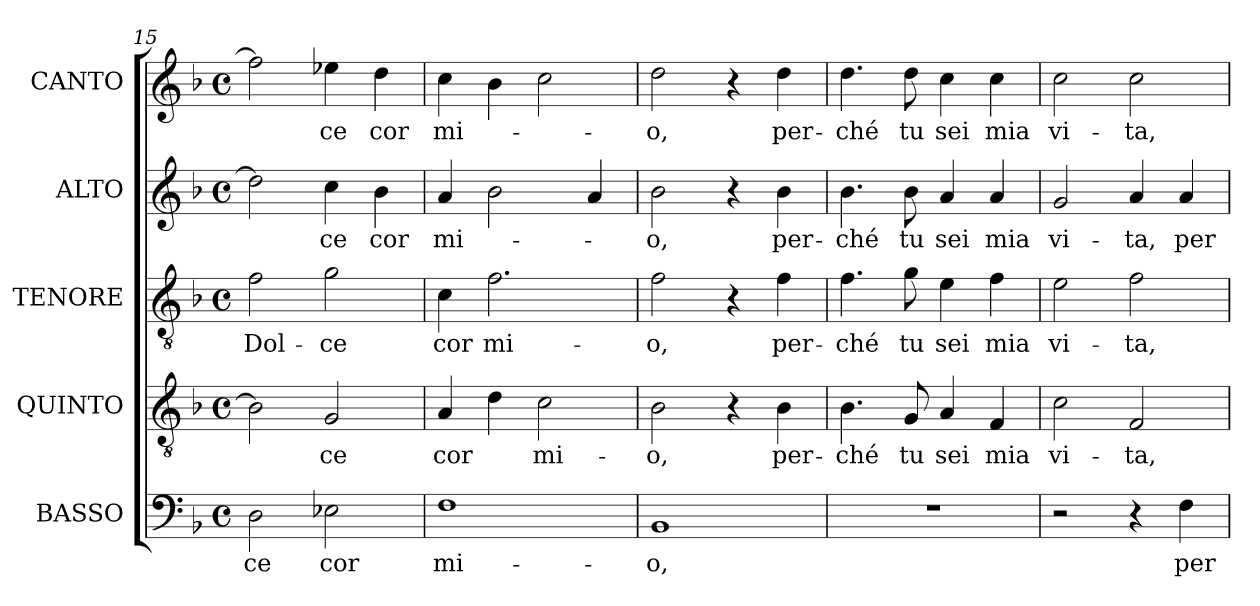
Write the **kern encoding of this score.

**kern	**text	**kern	**text	**kern	**text	**kern	**text	**kern	**text
*part5	*part5	*part4	*part4	*part3	*part3	*part2	*part2	*part1	*part1
*staff5	*staff5	*staff4	*staff4	*staff3	*staff3	*staff2	*staff2	*staff1	*staff1
*I"BASSO	*	*I"QUINTO	*	*I"TENORE	*	*I"ALTO	*	*I"CANTO	*
*I'B	*	*I'T	*	*	*	*	*	*	*
*clefF4	*	*clefGv2	*	*clefGv2	*	*clefG2	*	*clefG2	*
*	*	*ITrd7c12	*	*ITrd7c12	*	*	*	*	*
*k[b-]	*	*k[b-]	*	*k[b-]	*	*k[b-]	*	*k[b-]	*
*d:	*	*d:	*	*d:	*	*d:	*	*d:	*
*M4/4	*	*M4/4	*	*M4/4	*	*M4/4	*	*M4/4	*
*met(c)	*	*met(c)	*	*met(c)	*	*met(c)	*	*met(c)	*
=15	=15	=15	=15	=15	=15	=15	=15	=15	=15
!	!LO:LY:b:color=#000000	!	!	!	!	!	!	!	!
!	!	!	!	!	!LO:LY:b:color=#000000	!	!	!	!
2Di\	-ce	2BB-i\]	.	2Fi\	Dol-	2ddi\]	.	2ffi\]	.
!	!LO:LY:b:color=#000000	!	!	!	!	!	!	!	!
!	!	!	!LO:LY:b:color=#000000	!	!	!	!	!	!
!	!	!	!	!	!LO:LY:b:color=#000000	!	!	!	!
!	!	!	!	!	!	!	!LO:LY:b:color=#000000	!	!
!	!	!	!	!	!	!	!	!	!LO:LY:b:color=#000000
2E-Xi\	cor	2GGi/	-ce	2Gi\	-ce	4cci\	-ce	4ee-Xi\	-ce
!	!	!	!	!	!	!	!LO:LY:b:color=#000000	!	!
!	!	!	!	!	!	!	!	!	!LO:LY:b:color=#000000
.	.	.	.	.	.	4b-i\	cor	4ddi\	cor
=16	=16	=16	=16	=16	=16	=16	=16	=16	=16
!	!LO:LY:b:color=#000000	!	!	!	!	!	!	!	!
!	!	!	!LO:LY:b:color=#000000	!	!	!	!	!	!
!	!	!	!	!	!LO:LY:b:color=#000000	!	!	!	!
!	!	!	!	!	!	!	!LO:LY:b:color=#000000	!	!
!	!	!	!	!	!	!	!	!	!LO:LY:b:color=#000000
1Fi	mi-	4AAi/	cor	4Ci\	cor	4ai/	mi-	4cci\	mi-
!	!	!	!	!	!LO:LY:b:color=#000000	!	!	!	!
.	.	4Di\	.	2.Fi\	mi-	2b-i\	.	4b-i\	.
!	!	!	!LO:LY:b:color=#000000	!	!	!	!	!	!
.	.	2Ci\	mi-	.	.	.	.	2cci\	.
.	.	.	.	.	.	4ai/	.	.	.
=17	=17	=17	=17	=17	=17	=17	=17	=17	=17
!	!LO:LY:b:color=#000000	!	!	!	!	!	!	!	!
!	!	!	!LO:LY:b:color=#000000	!	!	!	!	!	!
!	!	!	!	!	!LO:LY:b:color=#000000	!	!	!	!
!	!	!	!	!	!	!	!LO:LY:b:color=#000000	!	!
!	!	!	!	!	!	!	!	!	!LO:LY:b:color=#000000
1BB-i	-o,	2BB-i\	-o,	2Fi\	-o,	2b-i\	-o,	2ddi\	-o,
.	.	4r	.	4r	.	4r	.	4r	.
!	!	!	!LO:LY:b:color=#000000	!	!	!	!	!	!
!	!	!	!	!	!LO:LY:b:color=#000000	!	!	!	!
!	!	!	!	!	!	!	!LO:LY:b:color=#000000	!	!
!	!	!	!	!	!	!	!	!	!LO:LY:b:color=#000000
.	.	4BB-i\	per-	4Fi\	per-	4b-i\	per-	4ddi\	per-
=18	=18	=18	=18	=18	=18	=18	=18	=18	=18
!	!	!	!LO:LY:b:color=#000000	!	!	!	!	!	!
!	!	!	!	!	!LO:LY:b:color=#000000	!	!	!	!
!	!	!	!	!	!	!	!LO:LY:b:color=#000000	!	!
!	!	!	!	!	!	!	!	!	!LO:LY:b:color=#000000
1r	.	4.BB-i\	-ché	4.Fi\	-ché	4.b-i\	-ché	4.ddi\	-ché
!	!	!	!LO:LY:b:color=#000000	!	!	!	!	!	!
!	!	!	!	!	!LO:LY:b:color=#000000	!	!	!	!
!	!	!	!	!	!	!	!LO:LY:b:color=#000000	!	!
!	!	!	!	!	!	!	!	!	!LO:LY:b:color=#000000
.	.	8GGi/	tu	8Gi\	tu	8b-i\	tu	8ddi\	tu
!	!	!	!LO:LY:b:color=#000000	!	!	!	!	!	!
!	!	!	!	!	!LO:LY:b:color=#000000	!	!	!	!
!	!	!	!	!	!	!	!LO:LY:b:color=#000000	!	!
!	!	!	!	!	!	!	!	!	!LO:LY:b:color=#000000
.	.	4AAi/	sei	4Ei\	sei	4ai/	sei	4cci\	sei
!	!	!	!LO:LY:b:color=#000000	!	!	!	!	!	!
!	!	!	!	!	!LO:LY:b:color=#000000	!	!	!	!
!	!	!	!	!	!	!	!LO:LY:b:color=#000000	!	!
!	!	!	!	!	!	!	!	!	!LO:LY:b:color=#000000
.	.	4FFi/	mia	4Fi\	mia	4ai/	mia	4cci\	mia
!!LO:PB:g=z
=19	=19	=19	=19	=19	=19	=19	=19	=19	=19
!	!	!	!LO:LY:b:color=#000000	!	!	!	!	!	!
!	!	!	!	!	!LO:LY:b:color=#000000	!	!	!	!
!	!	!	!	!	!	!	!LO:LY:b:color=#000000	!	!
!	!	!	!	!	!	!	!	!	!LO:LY:b:color=#000000
2r	.	2Ci\	vi-	2Ei\	vi-	2gi/	vi-	2cci\	vi-
!	!	!	!LO:LY:b:color=#000000	!	!	!	!	!	!
!	!	!	!	!	!LO:LY:b:color=#000000	!	!	!	!
!	!	!	!	!	!	!	!LO:LY:b:color=#000000	!	!
!	!	!	!	!	!	!	!	!	!LO:LY:b:color=#000000
4r	.	2FFi/	-ta,	2Fi\	-ta,	4ai/	-ta,	2cci\	-ta,
!	!LO:LY:b:color=#000000	!	!	!	!	!	!	!	!
!	!	!	!	!	!	!	!LO:LY:b:color=#000000	!	!
4Fi\	per-	.	.	.	.	4ai/	per-	.	.
=	=	=	=	=	=	=	=	=	=
*-	*-	*-	*-	*-	*-	*-	*-	*-	*-
